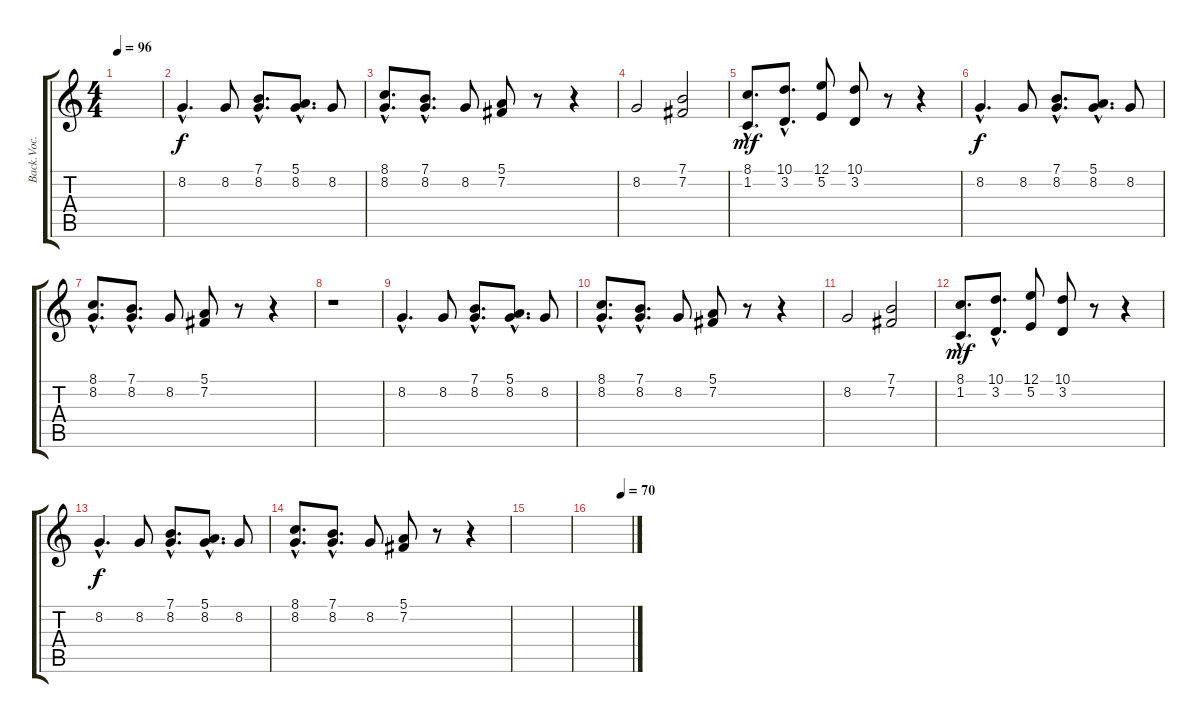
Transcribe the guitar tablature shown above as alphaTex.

\track ("Back.Voc." "Back.Voc.") {instrument choiraahs}
\staff {score tabs}
\tuning (E4 B3 G3 D3 A2 E2) {hide}
\ts (4 4)
\tempo 96
\clef g2
\ks c
|
8.2{hac}.4{d} 8.2.8 (7.1{hac} 8.2{hac}).8{d} (5.1{hac} 8.2{hac}).8{d} 8.2.8 |
(8.1{hac} 8.2{hac}).8{d} (7.1{hac} 8.2{hac}).8{d} 8.2.8 (5.1 7.2).8 r.8 r.4 |
8.2.2 (7.1 7.2).2 |
(8.1{hac} 1.2{hac}).8{d dy mf} (10.1{hac} 3.2{hac}).8{d} (12.1 5.2).8 (10.1 3.2).8 r.8 r.4 |
8.2{hac}.4{d dy f} 8.2.8 (7.1{hac} 8.2{hac}).8{d} (5.1{hac} 8.2{hac}).8{d} 8.2.8 |
(8.1{hac} 8.2{hac}).8{d} (7.1{hac} 8.2{hac}).8{d} 8.2.8 (5.1 7.2).8 r.8 r.4 |
r.1 |
8.2{hac}.4{d} 8.2.8 (7.1{hac} 8.2{hac}).8{d} (5.1{hac} 8.2{hac}).8{d} 8.2.8 |
(8.1{hac} 8.2{hac}).8{d} (7.1{hac} 8.2{hac}).8{d} 8.2.8 (5.1 7.2).8 r.8 r.4 |
8.2.2 (7.1 7.2).2 |
(8.1{hac} 1.2{hac}).8{d dy mf} (10.1{hac} 3.2{hac}).8{d} (12.1 5.2).8 (10.1 3.2).8 r.8 r.4 |
8.2{hac}.4{d dy f} 8.2.8 (7.1{hac} 8.2{hac}).8{d} (5.1{hac} 8.2{hac}).8{d} 8.2.8 |
(8.1{hac} 8.2{hac}).8{d} (7.1{hac} 8.2{hac}).8{d} 8.2.8 (5.1 7.2).8 r.8 r.4 |
|
\tempo (70 0.75)
